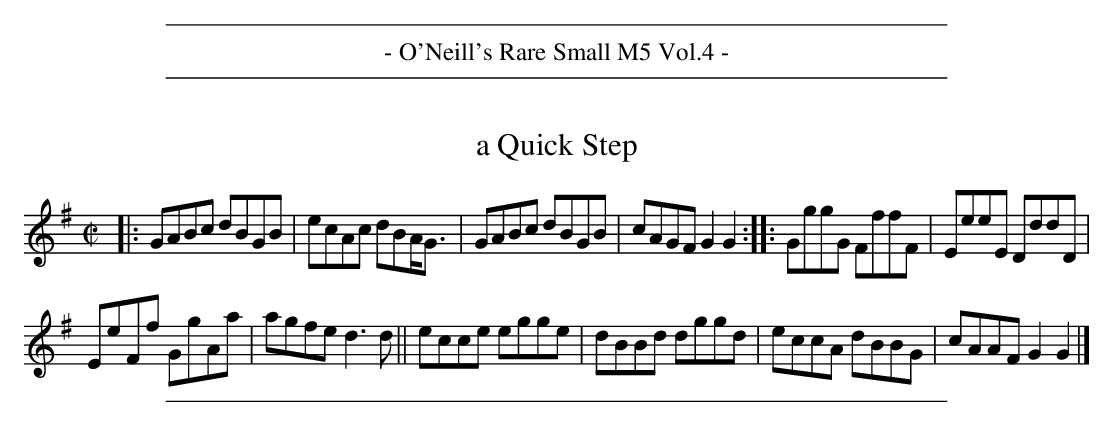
X:1
T: a Quick Step
M: C|
L: 1/8
K: G
|:\
GABc dBGB | ecAc dBA<G | GABc dBGB | cAGF G2G2 :: GggG FffF | EeeE DddD |
EeFf GgAa | agfe d3d || ecce egge | dBBd dggd | eccA dBBG | cAAF G2G2 |]
